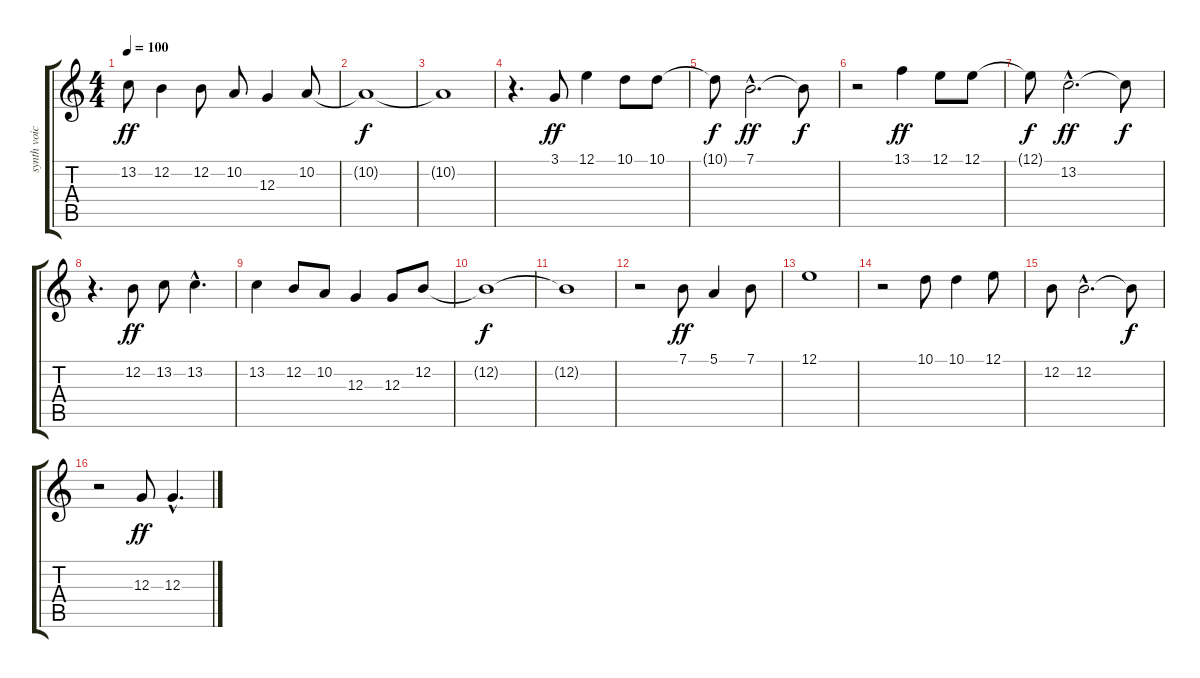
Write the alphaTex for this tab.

\track ("synth voice" "synth voic") {instrument choiraahs}
\staff {score tabs}
\tuning (E4 B3 G3 D3 A2 E2) {hide}
\ts (4 4)
\tempo 100
\clef g2
\ks c
13.2.8{dy ff} 12.2.4 12.2.8 10.2.8 12.3.4 10.2.8 |
10.2{t}.1{dy f} |
10.2{t}.1 |
r.4{d} 3.1.8{dy ff} 12.1.4 10.1.8 10.1.8 |
10.1{t}.8{dy f} 7.1{hac}.2{d dy ff} 7.1{t}.8{dy f} |
r.2 13.1.4{dy ff} 12.1.8 12.1.8 |
12.1{t}.8{dy f} 13.2{hac}.2{d dy ff} 13.2{t}.8{dy f} |
r.4{d} 12.2.8{dy ff} 13.2.8 13.2{hac}.4{d} |
13.2.4 12.2.8 10.2.8 12.3.4 12.3.8 12.2.8 |
12.2{t}.1{dy f} |
12.2{t}.1 |
r.2 7.1.8{dy ff} 5.1.4 7.1.8 |
12.1.1 |
r.2 10.1.8 10.1.4 12.1.8 |
12.2.8 12.2{hac}.2{d} 12.2{t}.8{dy f} |
r.2 12.3.8{dy ff} 12.3{hac}.4{d}
